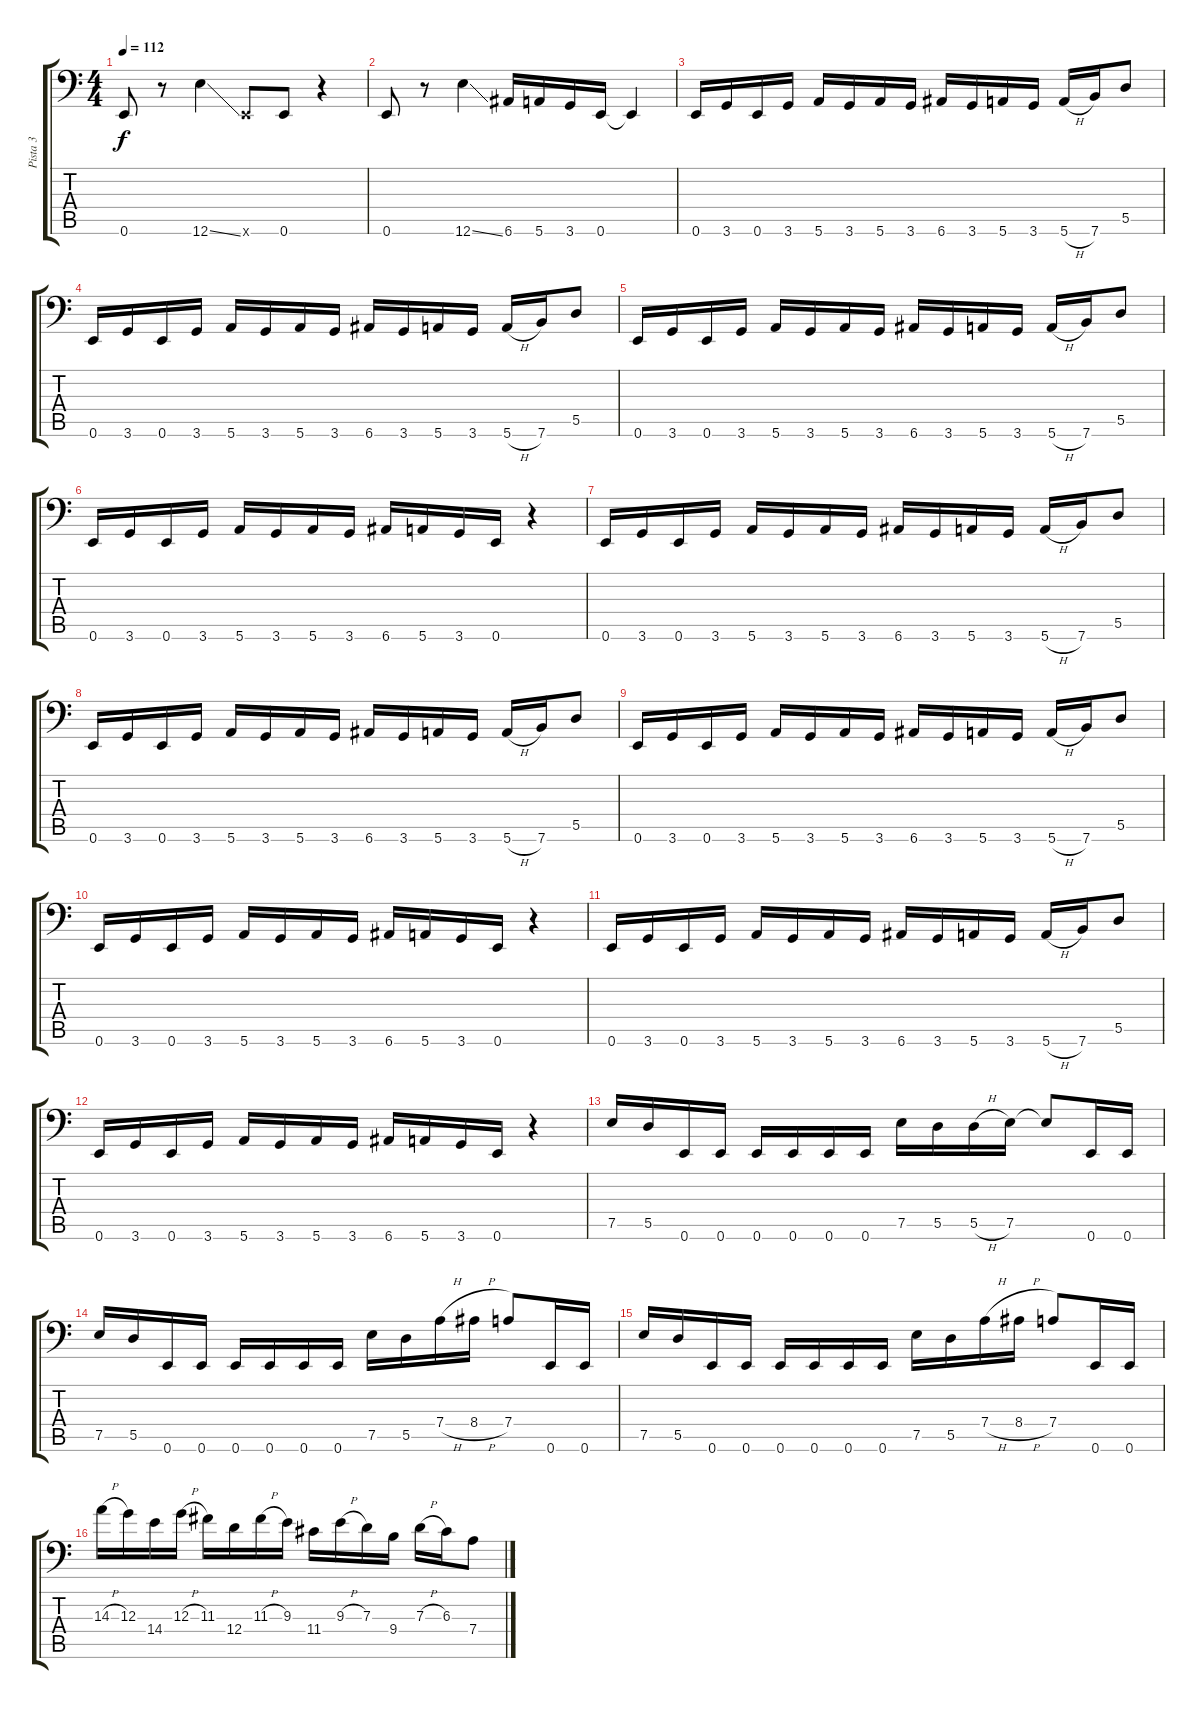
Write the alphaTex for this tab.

\track ("Pista 3" "Pista 3") {instrument electricbasspick}
\staff {score tabs}
\tuning (E3 B2 G2 D2 A1 E1) {hide}
\ts (4 4)
\tempo 112
\clef f4
\ks c
0.6.8{dy f} r.8 12.6{ss}.4 0.6{x}.8 0.6.8 r.4 |
0.6.8 r.8 12.6{ss}.4 6.6.16 5.6.16 3.6.16 0.6.16 0.6{t}.4 |
0.6.16 3.6.16 0.6.16 3.6.16 5.6.16 3.6.16 5.6.16 3.6.16 6.6.16 3.6.16 5.6.16 3.6.16 5.6{h}.16 7.6.16 5.5.8 |
0.6.16 3.6.16 0.6.16 3.6.16 5.6.16 3.6.16 5.6.16 3.6.16 6.6.16 3.6.16 5.6.16 3.6.16 5.6{h}.16 7.6.16 5.5.8 |
0.6.16 3.6.16 0.6.16 3.6.16 5.6.16 3.6.16 5.6.16 3.6.16 6.6.16 3.6.16 5.6.16 3.6.16 5.6{h}.16 7.6.16 5.5.8 |
0.6.16 3.6.16 0.6.16 3.6.16 5.6.16 3.6.16 5.6.16 3.6.16 6.6.16 5.6.16 3.6.16 0.6.16 r.4 |
0.6.16 3.6.16 0.6.16 3.6.16 5.6.16 3.6.16 5.6.16 3.6.16 6.6.16 3.6.16 5.6.16 3.6.16 5.6{h}.16 7.6.16 5.5.8 |
0.6.16 3.6.16 0.6.16 3.6.16 5.6.16 3.6.16 5.6.16 3.6.16 6.6.16 3.6.16 5.6.16 3.6.16 5.6{h}.16 7.6.16 5.5.8 |
0.6.16 3.6.16 0.6.16 3.6.16 5.6.16 3.6.16 5.6.16 3.6.16 6.6.16 3.6.16 5.6.16 3.6.16 5.6{h}.16 7.6.16 5.5.8 |
0.6.16 3.6.16 0.6.16 3.6.16 5.6.16 3.6.16 5.6.16 3.6.16 6.6.16 5.6.16 3.6.16 0.6.16 r.4 |
0.6.16 3.6.16 0.6.16 3.6.16 5.6.16 3.6.16 5.6.16 3.6.16 6.6.16 3.6.16 5.6.16 3.6.16 5.6{h}.16 7.6.16 5.5.8 |
0.6.16 3.6.16 0.6.16 3.6.16 5.6.16 3.6.16 5.6.16 3.6.16 6.6.16 5.6.16 3.6.16 0.6.16 r.4 |
7.5.16 5.5.16 0.6.16 0.6.16 0.6.16 0.6.16 0.6.16 0.6.16 7.5.16 5.5.16 5.5{h}.16 7.5.16 7.5{t}.8 0.6.16 0.6.16 |
7.5.16 5.5.16 0.6.16 0.6.16 0.6.16 0.6.16 0.6.16 0.6.16 7.5.16 5.5.16 7.4{h}.16 8.4{h}.16 7.4.8 0.6.16 0.6.16 |
7.5.16 5.5.16 0.6.16 0.6.16 0.6.16 0.6.16 0.6.16 0.6.16 7.5.16 5.5.16 7.4{h}.16 8.4{h}.16 7.4.8 0.6.16 0.6.16 |
14.3{h}.16 12.3.16 14.4.16 12.3{h}.16 11.3.16 12.4.16 11.3{h}.16 9.3.16 11.4.16 9.3{h}.16 7.3.16 9.4.16 7.3{h}.16 6.3.16 7.4.8
